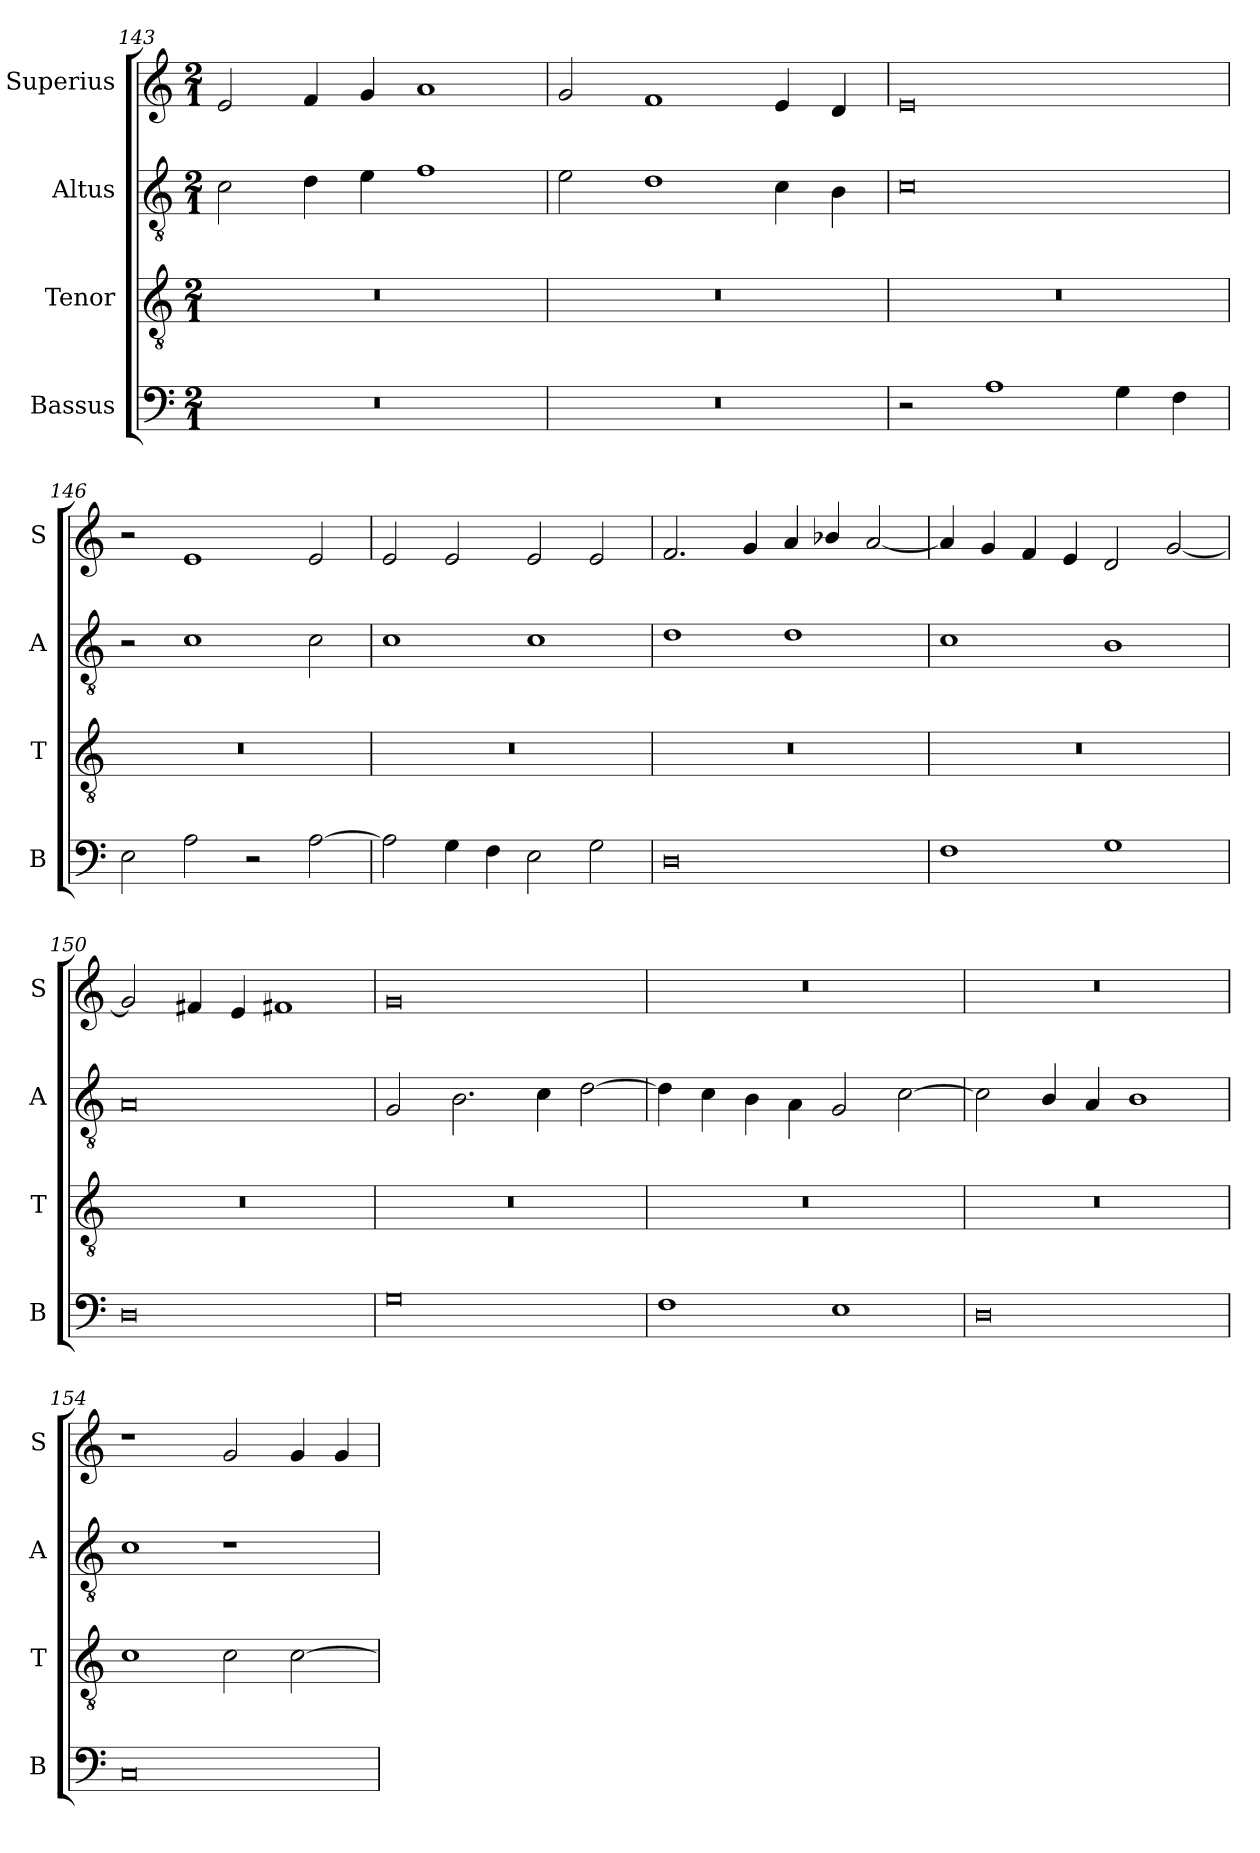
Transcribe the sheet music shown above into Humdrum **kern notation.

**kern	**kern	**kern	**kern
*part4	*part3	*part2	*part1
*staff4	*staff3	*staff2	*staff1
*I"Bassus	*I"Tenor	*I"Altus	*I"Superius
*I'B	*I'T	*I'A	*I'S
*clefF4	*clefGv2	*clefGv2	*clefG2
*k[]	*k[]	*k[]	*k[]
*M2/1	*M2/1	*M2/1	*M2/1
=143	=143	=143	=143
0r	0r	2c\	2e/
.	.	4d\	4f/
.	.	4e\	4g/
.	.	1f\	1a/
=144	=144	=144	=144
0r	0r	2e\	2g/
.	.	1d\	1f/
.	.	4c\	4e/
.	.	4B\	4d/
=145	=145	=145	=145
2r	0r	0c	0e
1A\	.	.	.
4G\	.	.	.
4F\	.	.	.
=146	=146	=146	=146
2E\	0r	2r	2r
2A\	.	1c\	1e/
2r	.	.	.
[2A\	.	2c\	2e/
=147	=147	=147	=147
2A\]	0r	1c\	2e/
4G\	.	.	2e/
4F\	.	.	.
2E\	.	1c\	2e/
2G\	.	.	2e/
=148	=148	=148	=148
0D	0r	1d\	2.f/
.	.	.	4g/
.	.	1d\	4a/
.	.	.	4b-X/
.	.	.	[2a/
=149	=149	=149	=149
1F\	0r	1c\	4a/]
.	.	.	4g/
.	.	.	4f/
.	.	.	4e/
1G\	.	1B\	2d/
.	.	.	[2g/
=150	=150	=150	=150
0D	0r	0A	2g/]
.	.	.	4f#X/
.	.	.	4e/
.	.	.	1f#X/
=151	=151	=151	=151
0G	0r	2G/	0g
.	.	2.B\	.
.	.	4c\	.
.	.	[2d\	.
=152	=152	=152	=152
1F\	0r	4d\]	0r
.	.	4c\	.
.	.	4B\	.
.	.	4A\	.
1E\	.	2G/	.
.	.	[2c\	.
=153	=153	=153	=153
0D	0r	2c\]	0r
.	.	4B/	.
.	.	4A/	.
.	.	1B\	.
=154	=154	=154	=154
0C	1c\	1c\	1r
.	2c\	1r	2g/
.	[2c\	.	4g/
.	.	.	4g/
=	=	=	=
*-	*-	*-	*-
